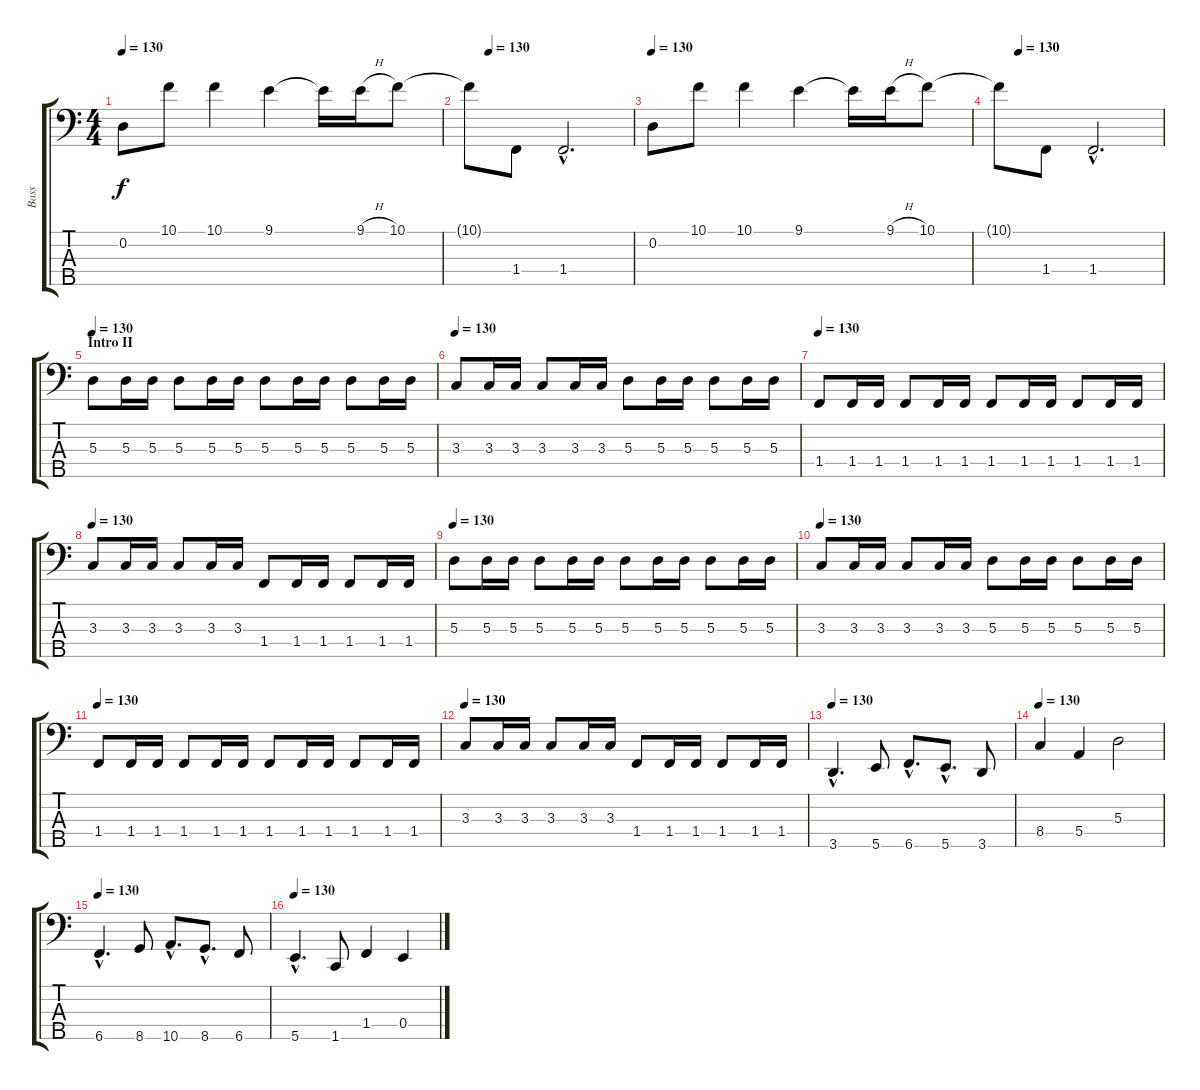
\track ("Bass" "Bass") {instrument electricbasspick}
\staff {score tabs}
\tuning (G2 D2 A1 E1 B0) {hide}
\ts (4 4)
\tempo 130
\clef f4
\ks c
0.2.8{dy f} 10.1.8 10.1.4 9.1.4 9.1{t}.16 9.1{h}.16 10.1.8 |
\tempo (130 0.125)
10.1{t}.8 1.4.8 1.4{hac}.2{d} |
\tempo 130
0.2.8 10.1.8 10.1.4 9.1.4 9.1{t}.16 9.1{h}.16 10.1.8 |
\tempo (130 0.125)
10.1{t}.8 1.4.8 1.4{hac}.2{d} |
\section ("" "Intro II")
\tempo 130
5.3.8 5.3.16 5.3.16 5.3.8 5.3.16 5.3.16 5.3.8 5.3.16 5.3.16 5.3.8 5.3.16 5.3.16 |
\tempo 130
3.3.8 3.3.16 3.3.16 3.3.8 3.3.16 3.3.16 5.3.8 5.3.16 5.3.16 5.3.8 5.3.16 5.3.16 |
\tempo 130
1.4.8 1.4.16 1.4.16 1.4.8 1.4.16 1.4.16 1.4.8 1.4.16 1.4.16 1.4.8 1.4.16 1.4.16 |
\tempo 130
3.3.8 3.3.16 3.3.16 3.3.8 3.3.16 3.3.16 1.4.8 1.4.16 1.4.16 1.4.8 1.4.16 1.4.16 |
\tempo 130
5.3.8 5.3.16 5.3.16 5.3.8 5.3.16 5.3.16 5.3.8 5.3.16 5.3.16 5.3.8 5.3.16 5.3.16 |
\tempo 130
3.3.8 3.3.16 3.3.16 3.3.8 3.3.16 3.3.16 5.3.8 5.3.16 5.3.16 5.3.8 5.3.16 5.3.16 |
\tempo 130
1.4.8 1.4.16 1.4.16 1.4.8 1.4.16 1.4.16 1.4.8 1.4.16 1.4.16 1.4.8 1.4.16 1.4.16 |
\tempo 130
3.3.8 3.3.16 3.3.16 3.3.8 3.3.16 3.3.16 1.4.8 1.4.16 1.4.16 1.4.8 1.4.16 1.4.16 |
\tempo 130
3.5{hac}.4{d} 5.5.8 6.5{hac}.8{d} 5.5{hac}.8{d} 3.5.8 |
\tempo 130
8.4.4 5.4.4 5.3.2 |
\tempo 130
6.5{hac}.4{d} 8.5.8 10.5{hac}.8{d} 8.5{hac}.8{d} 6.5.8 |
\tempo 130
5.5{hac}.4{d} 1.5.8 1.4.4 0.4.4
